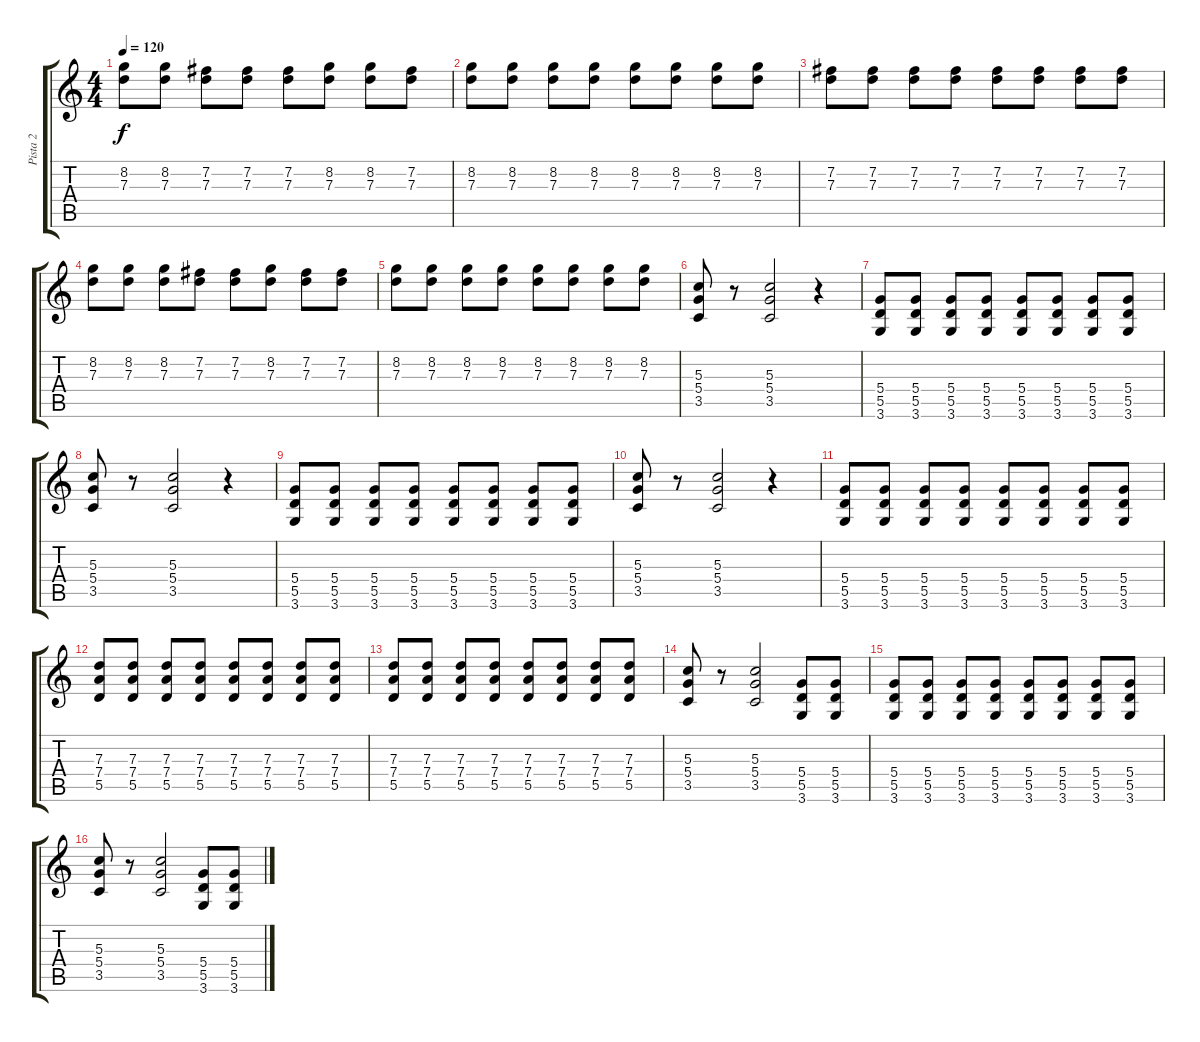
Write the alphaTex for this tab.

\track ("Pista 2" "Pista 2") {instrument distortionguitar}
\staff {score tabs}
\tuning (E4 B3 G3 D3 A2 E2) {hide}
\ts (4 4)
\tempo 120
\clef g2
\ks c
(8.2 7.3).8{dy f} (8.2 7.3).8 (7.2 7.3).8 (7.2 7.3).8 (7.2 7.3).8 (8.2 7.3).8 (8.2 7.3).8 (7.2 7.3).8 |
(8.2 7.3).8 (8.2 7.3).8 (8.2 7.3).8 (8.2 7.3).8 (8.2 7.3).8 (8.2 7.3).8 (8.2 7.3).8 (8.2 7.3).8 |
(7.2 7.3).8 (7.2 7.3).8 (7.2 7.3).8 (7.2 7.3).8 (7.2 7.3).8 (7.2 7.3).8 (7.2 7.3).8 (7.2 7.3).8 |
(8.2 7.3).8 (8.2 7.3).8 (8.2 7.3).8 (7.2 7.3).8 (7.2 7.3).8 (8.2 7.3).8 (7.2 7.3).8 (7.2 7.3).8 |
(8.2 7.3).8 (8.2 7.3).8 (8.2 7.3).8 (8.2 7.3).8 (8.2 7.3).8 (8.2 7.3).8 (8.2 7.3).8 (8.2 7.3).8 |
(5.3 5.4 3.5).8 r.8 (5.3 5.4 3.5).2 r.4 |
(5.4 5.5 3.6).8 (5.4 5.5 3.6).8 (5.4 5.5 3.6).8 (5.4 5.5 3.6).8 (5.4 5.5 3.6).8 (5.4 5.5 3.6).8 (5.4 5.5 3.6).8 (5.4 5.5 3.6).8 |
(5.3 5.4 3.5).8 r.8 (5.3 5.4 3.5).2 r.4 |
(5.4 5.5 3.6).8 (5.4 5.5 3.6).8 (5.4 5.5 3.6).8 (5.4 5.5 3.6).8 (5.4 5.5 3.6).8 (5.4 5.5 3.6).8 (5.4 5.5 3.6).8 (5.4 5.5 3.6).8 |
(5.3 5.4 3.5).8 r.8 (5.3 5.4 3.5).2 r.4 |
(5.4 5.5 3.6).8 (5.4 5.5 3.6).8 (5.4 5.5 3.6).8 (5.4 5.5 3.6).8 (5.4 5.5 3.6).8 (5.4 5.5 3.6).8 (5.4 5.5 3.6).8 (5.4 5.5 3.6).8 |
(7.3 7.4 5.5).8 (7.3 7.4 5.5).8 (7.3 7.4 5.5).8 (7.3 7.4 5.5).8 (7.3 7.4 5.5).8 (7.3 7.4 5.5).8 (7.3 7.4 5.5).8 (7.3 7.4 5.5).8 |
(7.3 7.4 5.5).8 (7.3 7.4 5.5).8 (7.3 7.4 5.5).8 (7.3 7.4 5.5).8 (7.3 7.4 5.5).8 (7.3 7.4 5.5).8 (7.3 7.4 5.5).8 (7.3 7.4 5.5).8 |
(5.3 5.4 3.5).8 r.8 (5.3 5.4 3.5).2 (5.4 5.5 3.6).8 (5.4 5.5 3.6).8 |
(5.4 5.5 3.6).8 (5.4 5.5 3.6).8 (5.4 5.5 3.6).8 (5.4 5.5 3.6).8 (5.4 5.5 3.6).8 (5.4 5.5 3.6).8 (5.4 5.5 3.6).8 (5.4 5.5 3.6).8 |
(5.3 5.4 3.5).8 r.8 (5.3 5.4 3.5).2 (5.4 5.5 3.6).8 (5.4 5.5 3.6).8
